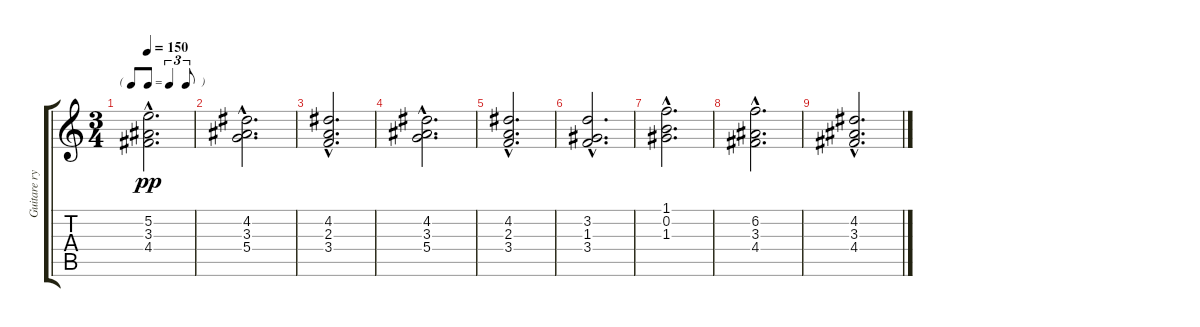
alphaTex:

\track ("Guitare rythmique" "Guitare ry") {instrument acousticguitarnylon}
\staff {score tabs}
\tuning (E4 B3 G3 D3 A2 E2) {hide}
\ts (3 4)
\tf triplet8th
\tempo 150
\clef g2
\ks c
(5.2{hac} 3.3 4.4{hac}).2{d dy pp} |
(4.2{hac} 3.3 5.4{hac}).2{d} |
(4.2{hac} 2.3 3.4{hac}).2{d} |
(4.2{hac} 3.3 5.4{hac}).2{d} |
(4.2{hac} 2.3 3.4{hac}).2{d} |
(3.2{hac} 1.3 3.4{hac}).2{d} |
(1.1{hac} 0.2 1.3{hac}).2{d} |
(6.2{hac} 3.3 4.4{hac}).2{d} |
(4.2{hac} 3.3 4.4{hac}).2{d}
